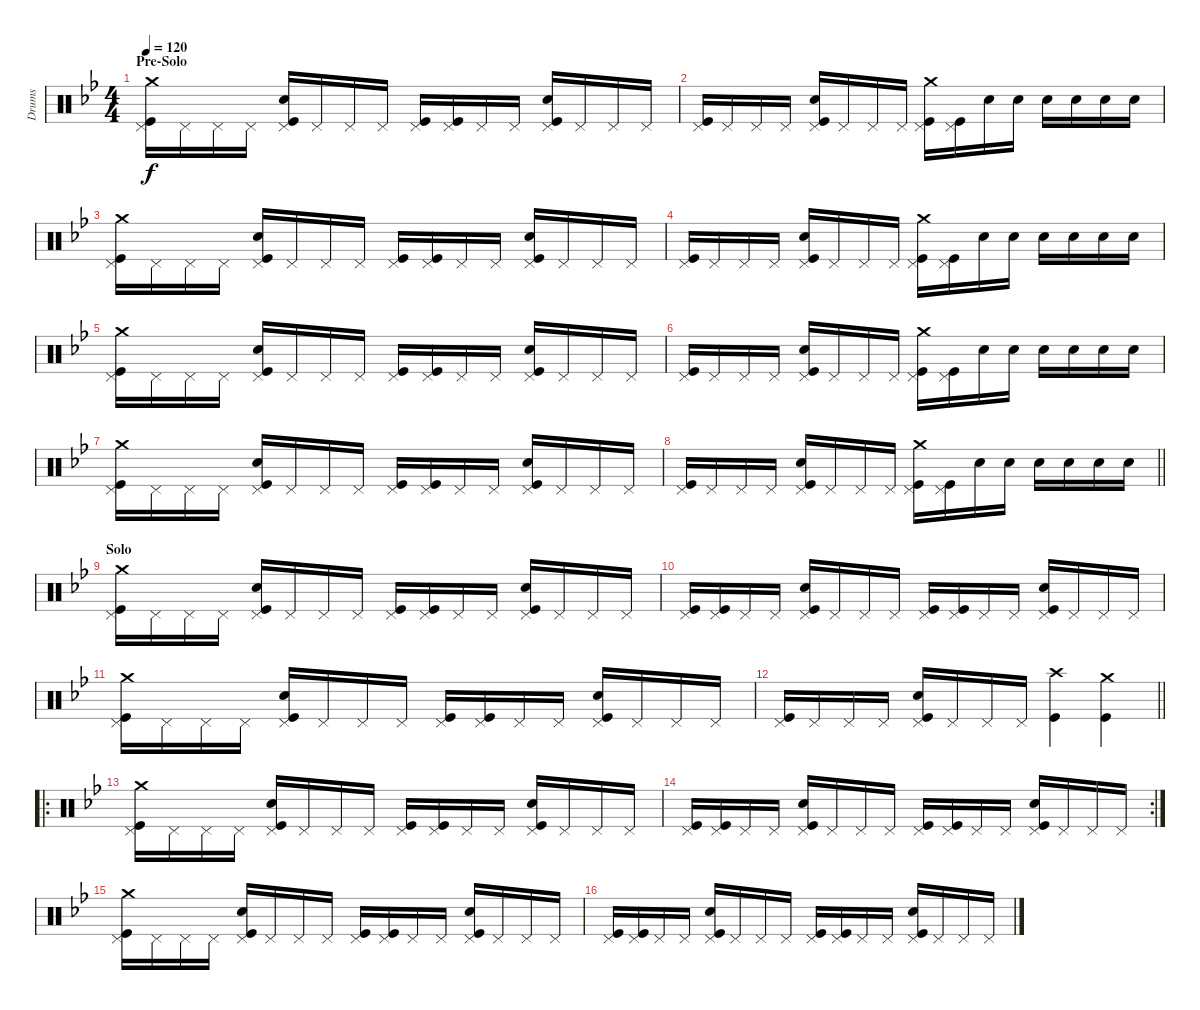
\track ("Drums" "Drums") {instrument percussion}
\staff {score}
\articulation defaults
\ts (4 4)
\section ("" "Pre-Solo")
\tempo 120
\clef neutral
\ks bb
("Crash medium (hit)" "Pedal Hi-Hat (hit)" "Kick (hit)").16{dy f} "Pedal Hi-Hat (hit)".16 "Pedal Hi-Hat (hit)".16 "Pedal Hi-Hat (hit)".16 ("Snare (hit) 2" "Pedal Hi-Hat (hit)" "Kick (hit)").16 "Pedal Hi-Hat (hit)".16 "Pedal Hi-Hat (hit)".16 "Pedal Hi-Hat (hit)".16 ("Pedal Hi-Hat (hit)" "Kick (hit)").16 ("Pedal Hi-Hat (hit)" "Kick (hit)").16 "Pedal Hi-Hat (hit)".16 "Pedal Hi-Hat (hit)".16 ("Snare (hit) 2" "Pedal Hi-Hat (hit)" "Kick (hit)").16 "Pedal Hi-Hat (hit)".16 "Pedal Hi-Hat (hit)".16 "Pedal Hi-Hat (hit)".16 |
("Pedal Hi-Hat (hit)" "Kick (hit)").16 "Pedal Hi-Hat (hit)".16 "Pedal Hi-Hat (hit)".16 "Pedal Hi-Hat (hit)".16 ("Snare (hit) 2" "Pedal Hi-Hat (hit)" "Kick (hit)").16 "Pedal Hi-Hat (hit)".16 "Pedal Hi-Hat (hit)".16 "Pedal Hi-Hat (hit)".16 ("Crash medium (hit)" "Pedal Hi-Hat (hit)" "Kick (hit)").16 ("Pedal Hi-Hat (hit)" "Kick (hit)").16 "Snare (hit) 2".16 "Snare (hit) 2".16 "Snare (hit) 2".16 "Snare (hit) 2".16 "Snare (hit) 2".16 "Snare (hit) 2".16 |
("Crash medium (hit)" "Pedal Hi-Hat (hit)" "Kick (hit)").16 "Pedal Hi-Hat (hit)".16 "Pedal Hi-Hat (hit)".16 "Pedal Hi-Hat (hit)".16 ("Snare (hit) 2" "Pedal Hi-Hat (hit)" "Kick (hit)").16 "Pedal Hi-Hat (hit)".16 "Pedal Hi-Hat (hit)".16 "Pedal Hi-Hat (hit)".16 ("Pedal Hi-Hat (hit)" "Kick (hit)").16 ("Pedal Hi-Hat (hit)" "Kick (hit)").16 "Pedal Hi-Hat (hit)".16 "Pedal Hi-Hat (hit)".16 ("Snare (hit) 2" "Pedal Hi-Hat (hit)" "Kick (hit)").16 "Pedal Hi-Hat (hit)".16 "Pedal Hi-Hat (hit)".16 "Pedal Hi-Hat (hit)".16 |
("Pedal Hi-Hat (hit)" "Kick (hit)").16 "Pedal Hi-Hat (hit)".16 "Pedal Hi-Hat (hit)".16 "Pedal Hi-Hat (hit)".16 ("Snare (hit) 2" "Pedal Hi-Hat (hit)" "Kick (hit)").16 "Pedal Hi-Hat (hit)".16 "Pedal Hi-Hat (hit)".16 "Pedal Hi-Hat (hit)".16 ("Crash medium (hit)" "Pedal Hi-Hat (hit)" "Kick (hit)").16 ("Pedal Hi-Hat (hit)" "Kick (hit)").16 "Snare (hit) 2".16 "Snare (hit) 2".16 "Snare (hit) 2".16 "Snare (hit) 2".16 "Snare (hit) 2".16 "Snare (hit) 2".16 |
("Crash medium (hit)" "Pedal Hi-Hat (hit)" "Kick (hit)").16 "Pedal Hi-Hat (hit)".16 "Pedal Hi-Hat (hit)".16 "Pedal Hi-Hat (hit)".16 ("Snare (hit) 2" "Pedal Hi-Hat (hit)" "Kick (hit)").16 "Pedal Hi-Hat (hit)".16 "Pedal Hi-Hat (hit)".16 "Pedal Hi-Hat (hit)".16 ("Pedal Hi-Hat (hit)" "Kick (hit)").16 ("Pedal Hi-Hat (hit)" "Kick (hit)").16 "Pedal Hi-Hat (hit)".16 "Pedal Hi-Hat (hit)".16 ("Snare (hit) 2" "Pedal Hi-Hat (hit)" "Kick (hit)").16 "Pedal Hi-Hat (hit)".16 "Pedal Hi-Hat (hit)".16 "Pedal Hi-Hat (hit)".16 |
("Pedal Hi-Hat (hit)" "Kick (hit)").16 "Pedal Hi-Hat (hit)".16 "Pedal Hi-Hat (hit)".16 "Pedal Hi-Hat (hit)".16 ("Snare (hit) 2" "Pedal Hi-Hat (hit)" "Kick (hit)").16 "Pedal Hi-Hat (hit)".16 "Pedal Hi-Hat (hit)".16 "Pedal Hi-Hat (hit)".16 ("Crash medium (hit)" "Pedal Hi-Hat (hit)" "Kick (hit)").16 ("Pedal Hi-Hat (hit)" "Kick (hit)").16 "Snare (hit) 2".16 "Snare (hit) 2".16 "Snare (hit) 2".16 "Snare (hit) 2".16 "Snare (hit) 2".16 "Snare (hit) 2".16 |
("Crash medium (hit)" "Pedal Hi-Hat (hit)" "Kick (hit)").16 "Pedal Hi-Hat (hit)".16 "Pedal Hi-Hat (hit)".16 "Pedal Hi-Hat (hit)".16 ("Snare (hit) 2" "Pedal Hi-Hat (hit)" "Kick (hit)").16 "Pedal Hi-Hat (hit)".16 "Pedal Hi-Hat (hit)".16 "Pedal Hi-Hat (hit)".16 ("Pedal Hi-Hat (hit)" "Kick (hit)").16 ("Pedal Hi-Hat (hit)" "Kick (hit)").16 "Pedal Hi-Hat (hit)".16 "Pedal Hi-Hat (hit)".16 ("Snare (hit) 2" "Pedal Hi-Hat (hit)" "Kick (hit)").16 "Pedal Hi-Hat (hit)".16 "Pedal Hi-Hat (hit)".16 "Pedal Hi-Hat (hit)".16 |
\barLineRight lightlight
("Pedal Hi-Hat (hit)" "Kick (hit)").16 "Pedal Hi-Hat (hit)".16 "Pedal Hi-Hat (hit)".16 "Pedal Hi-Hat (hit)".16 ("Snare (hit) 2" "Pedal Hi-Hat (hit)" "Kick (hit)").16 "Pedal Hi-Hat (hit)".16 "Pedal Hi-Hat (hit)".16 "Pedal Hi-Hat (hit)".16 ("Crash medium (hit)" "Pedal Hi-Hat (hit)" "Kick (hit)").16 ("Pedal Hi-Hat (hit)" "Kick (hit)").16 "Snare (hit) 2".16 "Snare (hit) 2".16 "Snare (hit) 2".16 "Snare (hit) 2".16 "Snare (hit) 2".16 "Snare (hit) 2".16 |
\section ("" "Solo")
("Crash medium (hit)" "Pedal Hi-Hat (hit)" "Kick (hit)").16 "Pedal Hi-Hat (hit)".16 "Pedal Hi-Hat (hit)".16 "Pedal Hi-Hat (hit)".16 ("Snare (hit) 2" "Pedal Hi-Hat (hit)" "Kick (hit)").16 "Pedal Hi-Hat (hit)".16 "Pedal Hi-Hat (hit)".16 "Pedal Hi-Hat (hit)".16 ("Pedal Hi-Hat (hit)" "Kick (hit)").16 ("Pedal Hi-Hat (hit)" "Kick (hit)").16 "Pedal Hi-Hat (hit)".16 "Pedal Hi-Hat (hit)".16 ("Snare (hit) 2" "Pedal Hi-Hat (hit)" "Kick (hit)").16 "Pedal Hi-Hat (hit)".16 "Pedal Hi-Hat (hit)".16 "Pedal Hi-Hat (hit)".16 |
("Pedal Hi-Hat (hit)" "Kick (hit)").16 ("Pedal Hi-Hat (hit)" "Kick (hit)").16 "Pedal Hi-Hat (hit)".16 "Pedal Hi-Hat (hit)".16 ("Snare (hit) 2" "Pedal Hi-Hat (hit)" "Kick (hit)").16 "Pedal Hi-Hat (hit)".16 "Pedal Hi-Hat (hit)".16 "Pedal Hi-Hat (hit)".16 ("Pedal Hi-Hat (hit)" "Kick (hit)").16 ("Pedal Hi-Hat (hit)" "Kick (hit)").16 "Pedal Hi-Hat (hit)".16 "Pedal Hi-Hat (hit)".16 ("Snare (hit) 2" "Pedal Hi-Hat (hit)" "Kick (hit)").16 "Pedal Hi-Hat (hit)".16 "Pedal Hi-Hat (hit)".16 "Pedal Hi-Hat (hit)".16 |
("Crash medium (hit)" "Pedal Hi-Hat (hit)" "Kick (hit)").16 "Pedal Hi-Hat (hit)".16 "Pedal Hi-Hat (hit)".16 "Pedal Hi-Hat (hit)".16 ("Snare (hit) 2" "Pedal Hi-Hat (hit)" "Kick (hit)").16 "Pedal Hi-Hat (hit)".16 "Pedal Hi-Hat (hit)".16 "Pedal Hi-Hat (hit)".16 ("Pedal Hi-Hat (hit)" "Kick (hit)").16 ("Pedal Hi-Hat (hit)" "Kick (hit)").16 "Pedal Hi-Hat (hit)".16 "Pedal Hi-Hat (hit)".16 ("Snare (hit) 2" "Pedal Hi-Hat (hit)" "Kick (hit)").16 "Pedal Hi-Hat (hit)".16 "Pedal Hi-Hat (hit)".16 "Pedal Hi-Hat (hit)".16 |
\barLineRight lightlight
("Pedal Hi-Hat (hit)" "Kick (hit)").16 "Pedal Hi-Hat (hit)".16 "Pedal Hi-Hat (hit)".16 "Pedal Hi-Hat (hit)".16 ("Snare (hit) 2" "Pedal Hi-Hat (hit)" "Kick (hit)").16 "Pedal Hi-Hat (hit)".16 "Pedal Hi-Hat (hit)".16 "Pedal Hi-Hat (hit)".16 ("Crash high (hit)" "Kick (hit)").4 ("Crash medium (hit)" "Kick (hit)").4 |
\ro
("Crash medium (hit)" "Pedal Hi-Hat (hit)" "Kick (hit)").16 "Pedal Hi-Hat (hit)".16 "Pedal Hi-Hat (hit)".16 "Pedal Hi-Hat (hit)".16 ("Snare (hit) 2" "Pedal Hi-Hat (hit)" "Kick (hit)").16 "Pedal Hi-Hat (hit)".16 "Pedal Hi-Hat (hit)".16 "Pedal Hi-Hat (hit)".16 ("Pedal Hi-Hat (hit)" "Kick (hit)").16 ("Pedal Hi-Hat (hit)" "Kick (hit)").16 "Pedal Hi-Hat (hit)".16 "Pedal Hi-Hat (hit)".16 ("Snare (hit) 2" "Pedal Hi-Hat (hit)" "Kick (hit)").16 "Pedal Hi-Hat (hit)".16 "Pedal Hi-Hat (hit)".16 "Pedal Hi-Hat (hit)".16 |
\rc 2
("Pedal Hi-Hat (hit)" "Kick (hit)").16 ("Pedal Hi-Hat (hit)" "Kick (hit)").16 "Pedal Hi-Hat (hit)".16 "Pedal Hi-Hat (hit)".16 ("Snare (hit) 2" "Pedal Hi-Hat (hit)" "Kick (hit)").16 "Pedal Hi-Hat (hit)".16 "Pedal Hi-Hat (hit)".16 "Pedal Hi-Hat (hit)".16 ("Pedal Hi-Hat (hit)" "Kick (hit)").16 ("Pedal Hi-Hat (hit)" "Kick (hit)").16 "Pedal Hi-Hat (hit)".16 "Pedal Hi-Hat (hit)".16 ("Snare (hit) 2" "Pedal Hi-Hat (hit)" "Kick (hit)").16 "Pedal Hi-Hat (hit)".16 "Pedal Hi-Hat (hit)".16 "Pedal Hi-Hat (hit)".16 |
("Crash medium (hit)" "Pedal Hi-Hat (hit)" "Kick (hit)").16 "Pedal Hi-Hat (hit)".16 "Pedal Hi-Hat (hit)".16 "Pedal Hi-Hat (hit)".16 ("Snare (hit) 2" "Pedal Hi-Hat (hit)" "Kick (hit)").16 "Pedal Hi-Hat (hit)".16 "Pedal Hi-Hat (hit)".16 "Pedal Hi-Hat (hit)".16 ("Pedal Hi-Hat (hit)" "Kick (hit)").16 ("Pedal Hi-Hat (hit)" "Kick (hit)").16 "Pedal Hi-Hat (hit)".16 "Pedal Hi-Hat (hit)".16 ("Snare (hit) 2" "Pedal Hi-Hat (hit)" "Kick (hit)").16 "Pedal Hi-Hat (hit)".16 "Pedal Hi-Hat (hit)".16 "Pedal Hi-Hat (hit)".16 |
("Pedal Hi-Hat (hit)" "Kick (hit)").16 ("Pedal Hi-Hat (hit)" "Kick (hit)").16 "Pedal Hi-Hat (hit)".16 "Pedal Hi-Hat (hit)".16 ("Snare (hit) 2" "Pedal Hi-Hat (hit)" "Kick (hit)").16 "Pedal Hi-Hat (hit)".16 "Pedal Hi-Hat (hit)".16 "Pedal Hi-Hat (hit)".16 ("Pedal Hi-Hat (hit)" "Kick (hit)").16 ("Pedal Hi-Hat (hit)" "Kick (hit)").16 "Pedal Hi-Hat (hit)".16 "Pedal Hi-Hat (hit)".16 ("Snare (hit) 2" "Pedal Hi-Hat (hit)" "Kick (hit)").16 "Pedal Hi-Hat (hit)".16 "Pedal Hi-Hat (hit)".16 "Pedal Hi-Hat (hit)".16
